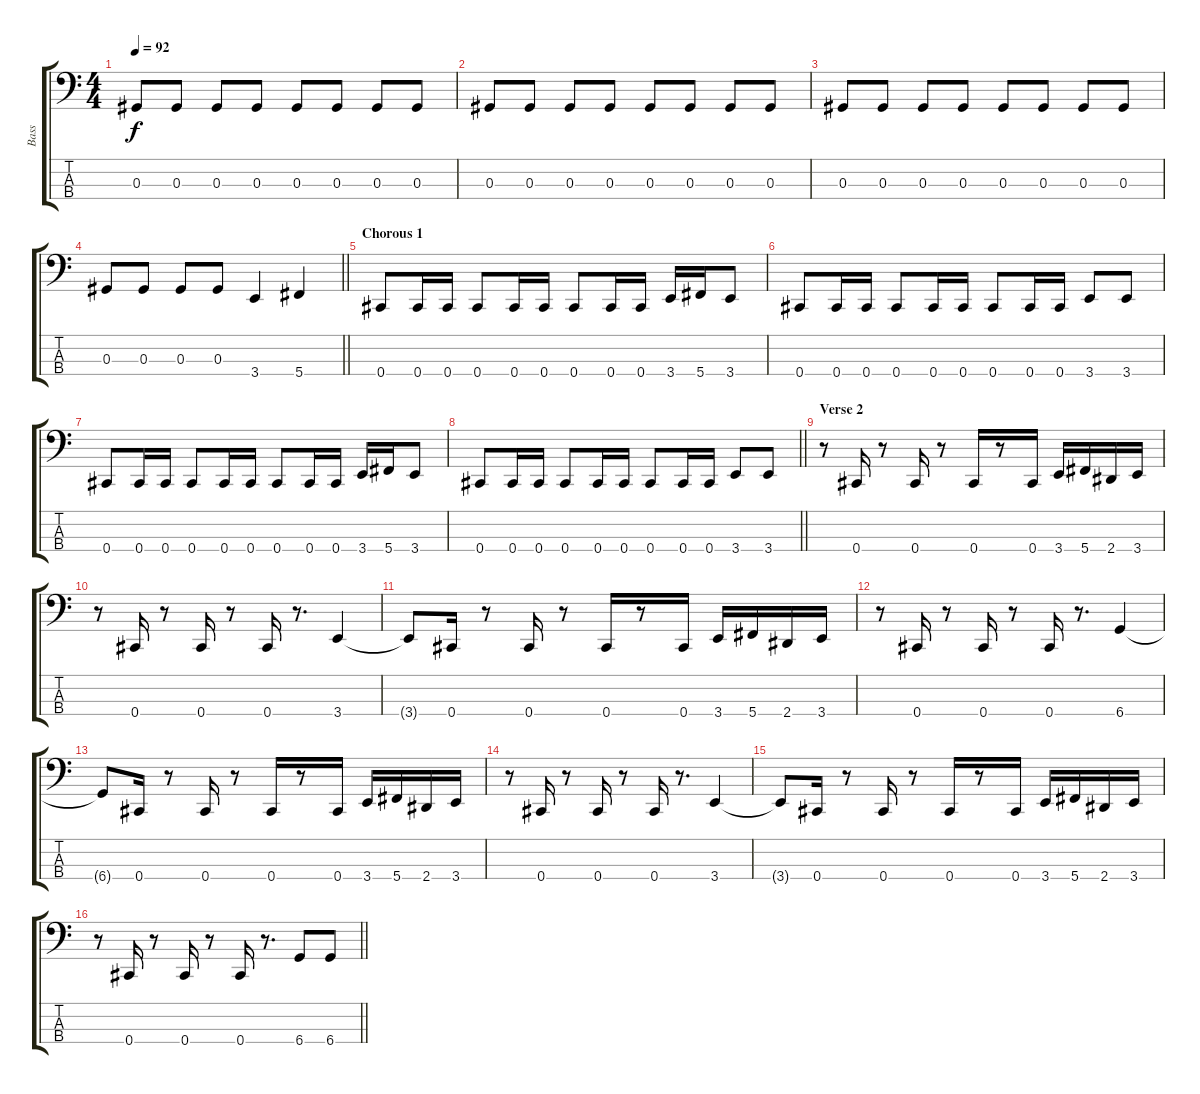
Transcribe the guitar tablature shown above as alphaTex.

\track ("Bass" "Bass") {instrument electricbassfinger}
\staff {score tabs}
\tuning (Gb2 Db2 Ab1 Db1) {hide}
\ts (4 4)
\section ("" "")
\tempo 92
\clef f4
\ks c
0.3.8{dy f} 0.3.8 0.3.8 0.3.8 0.3.8 0.3.8 0.3.8 0.3.8 |
0.3.8 0.3.8 0.3.8 0.3.8 0.3.8 0.3.8 0.3.8 0.3.8 |
0.3.8 0.3.8 0.3.8 0.3.8 0.3.8 0.3.8 0.3.8 0.3.8 |
\barLineRight lightlight
0.3.8 0.3.8 0.3.8 0.3.8 3.4.4 5.4.4 |
\section ("" "Chorous 1")
0.4.8 0.4.16 0.4.16 0.4.8 0.4.16 0.4.16 0.4.8 0.4.16 0.4.16 3.4.16 5.4.16 3.4.8 |
0.4.8 0.4.16 0.4.16 0.4.8 0.4.16 0.4.16 0.4.8 0.4.16 0.4.16 3.4.8 3.4.8 |
0.4.8 0.4.16 0.4.16 0.4.8 0.4.16 0.4.16 0.4.8 0.4.16 0.4.16 3.4.16 5.4.16 3.4.8 |
\barLineRight lightlight
0.4.8 0.4.16 0.4.16 0.4.8 0.4.16 0.4.16 0.4.8 0.4.16 0.4.16 3.4.8 3.4.8 |
\section ("" "Verse 2")
r.8 0.4.16 r.8 0.4.16 r.8 0.4.16 r.8 0.4.16 3.4.16 5.4.16 2.4.16 3.4.16 |
r.8 0.4.16 r.8 0.4.16 r.8 0.4.16 r.8{d} 3.4.4 |
3.4{t}.8 0.4.16 r.8 0.4.16 r.8 0.4.16 r.8 0.4.16 3.4.16 5.4.16 2.4.16 3.4.16 |
r.8 0.4.16 r.8 0.4.16 r.8 0.4.16 r.8{d} 6.4.4 |
6.4{t}.8 0.4.16 r.8 0.4.16 r.8 0.4.16 r.8 0.4.16 3.4.16 5.4.16 2.4.16 3.4.16 |
r.8 0.4.16 r.8 0.4.16 r.8 0.4.16 r.8{d} 3.4.4 |
3.4{t}.8 0.4.16 r.8 0.4.16 r.8 0.4.16 r.8 0.4.16 3.4.16 5.4.16 2.4.16 3.4.16 |
\barLineRight lightlight
r.8 0.4.16 r.8 0.4.16 r.8 0.4.16 r.8{d} 6.4.8 6.4.8
